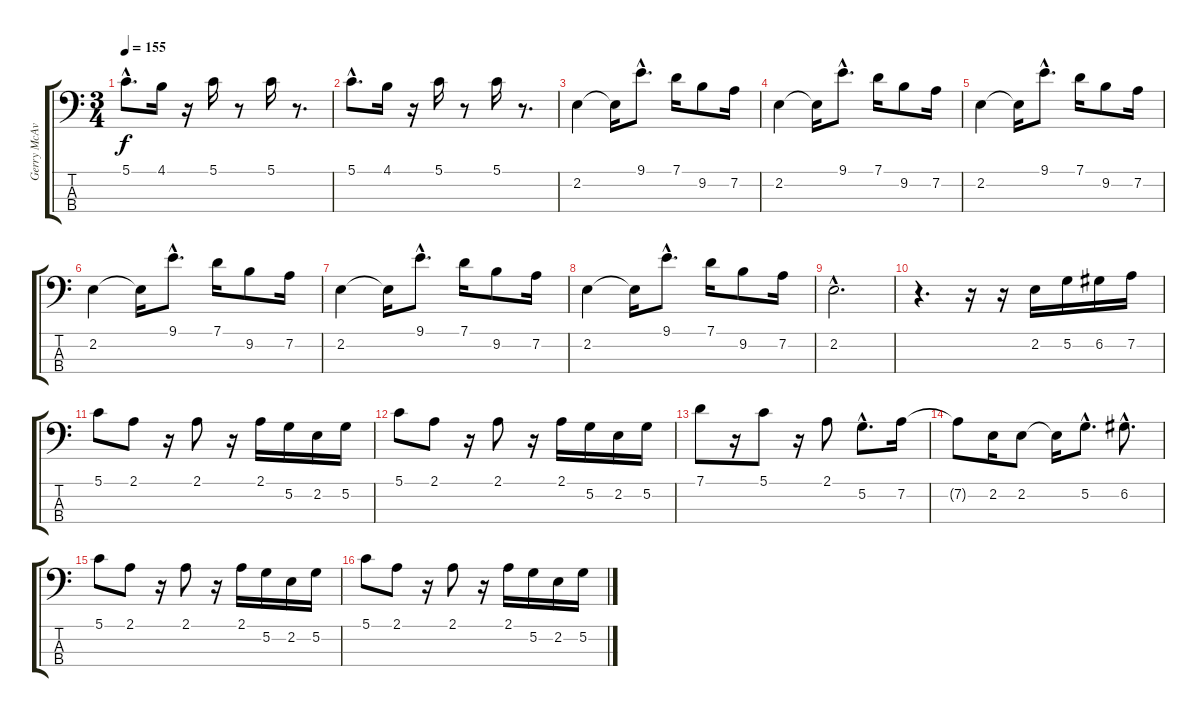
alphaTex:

\track ("Gerry McAvoy" "Gerry McAv") {instrument electricbasspick}
\staff {score tabs}
\tuning (G2 D2 A1 E1) {hide}
\ts (3 4)
\tempo 155
\clef f4
\ks c
5.1{hac}.8{d dy f} 4.1.16 r.16 5.1.16 r.8 5.1.16 r.8{d} |
5.1{hac}.8{d} 4.1.16 r.16 5.1.16 r.8 5.1.16 r.8{d} |
2.2.4 2.2{t}.16 9.1{hac}.8{d} 7.1.16 9.2.8 7.2.16 |
2.2.4 2.2{t}.16 9.1{hac}.8{d} 7.1.16 9.2.8 7.2.16 |
2.2.4 2.2{t}.16 9.1{hac}.8{d} 7.1.16 9.2.8 7.2.16 |
2.2.4 2.2{t}.16 9.1{hac}.8{d} 7.1.16 9.2.8 7.2.16 |
2.2.4 2.2{t}.16 9.1{hac}.8{d} 7.1.16 9.2.8 7.2.16 |
2.2.4 2.2{t}.16 9.1{hac}.8{d} 7.1.16 9.2.8 7.2.16 |
2.2{hac}.2{d} |
r.4{d} r.16 r.16 2.2.16 5.2.16 6.2.16 7.2.16 |
5.1.8 2.1.8 r.16 2.1.8 r.16 2.1.16 5.2.16 2.2.16 5.2.16 |
5.1.8 2.1.8 r.16 2.1.8 r.16 2.1.16 5.2.16 2.2.16 5.2.16 |
7.1.8 r.16 5.1.8 r.16 2.1.8 5.2{hac}.8{d} 7.2.16 |
7.2{t}.8 2.2.16 2.2.8 2.2{t}.16 5.2{hac}.8{d} 6.2{hac}.8{d} |
5.1.8 2.1.8 r.16 2.1.8 r.16 2.1.16 5.2.16 2.2.16 5.2.16 |
5.1.8 2.1.8 r.16 2.1.8 r.16 2.1.16 5.2.16 2.2.16 5.2.16
